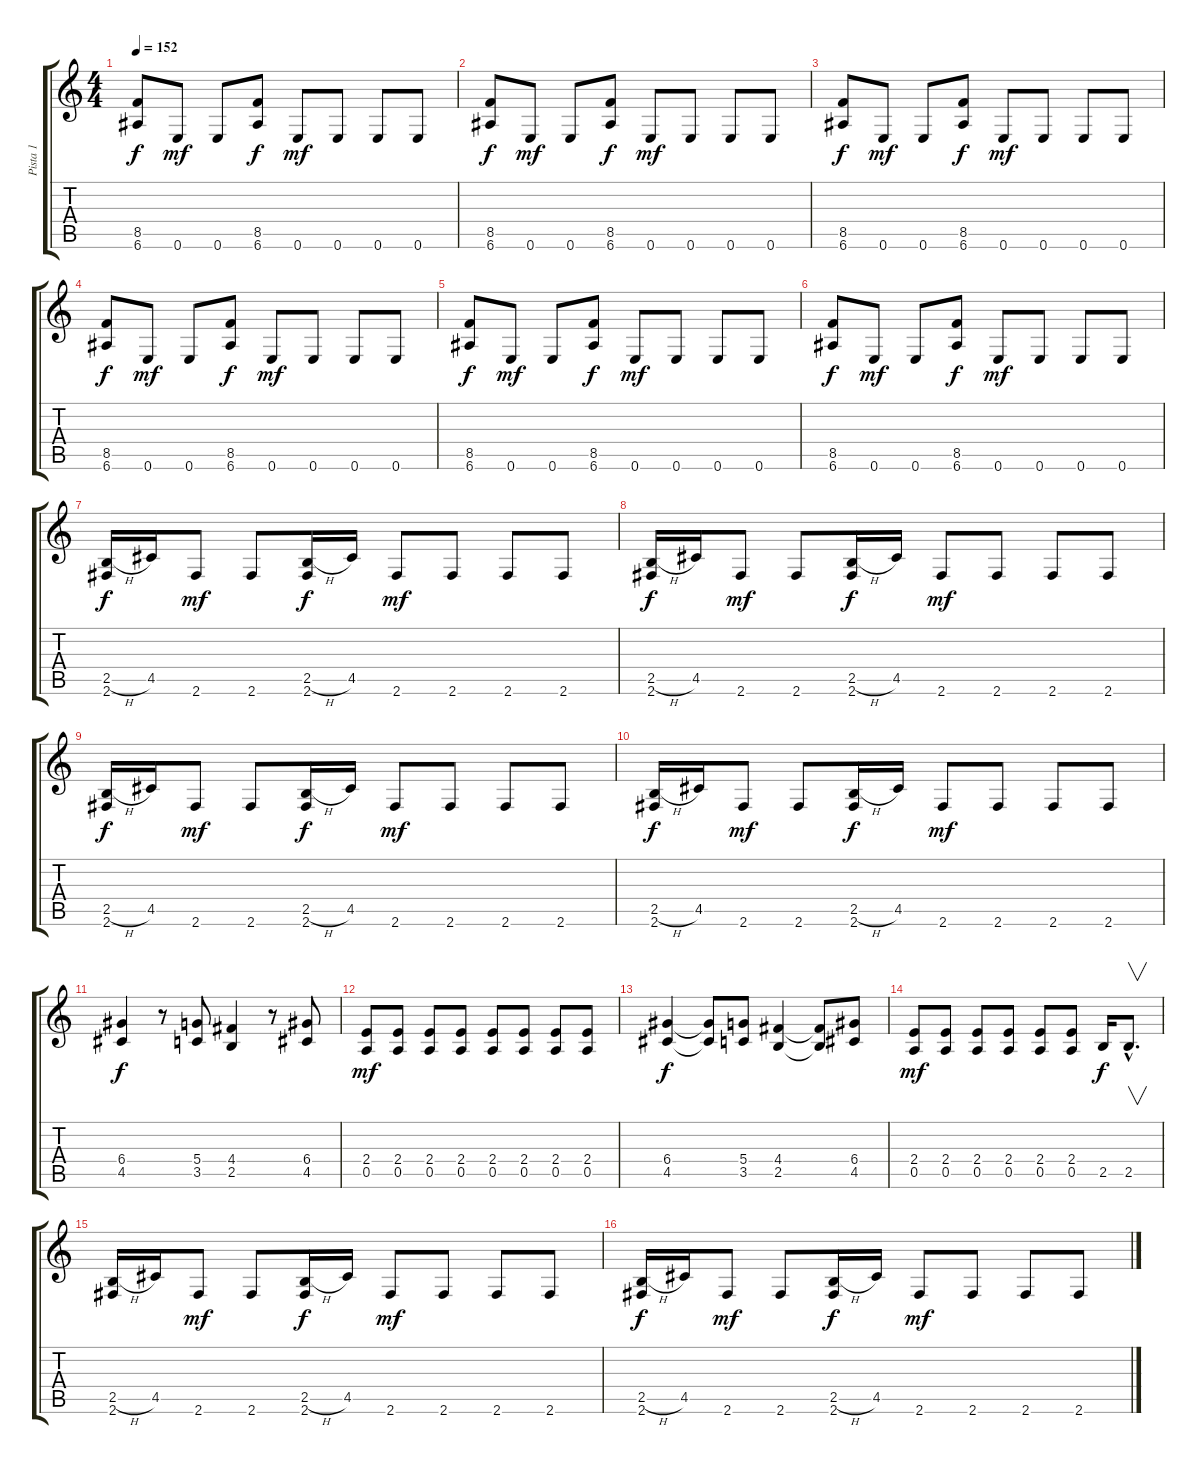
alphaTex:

\track ("Pista 1" "Pista 1") {instrument overdrivenguitar}
\staff {score tabs}
\tuning (E4 B3 G3 D3 A2 E2) {hide}
\ts (4 4)
\tempo 152
\clef g2
\ks c
(8.5 6.6).8{dy f} 0.6.8{dy mf} 0.6.8 (8.5 6.6).8{dy f} 0.6.8{dy mf} 0.6.8 0.6.8 0.6.8 |
(8.5 6.6).8{dy f} 0.6.8{dy mf} 0.6.8 (8.5 6.6).8{dy f} 0.6.8{dy mf} 0.6.8 0.6.8 0.6.8 |
(8.5 6.6).8{dy f} 0.6.8{dy mf} 0.6.8 (8.5 6.6).8{dy f} 0.6.8{dy mf} 0.6.8 0.6.8 0.6.8 |
(8.5 6.6).8{dy f} 0.6.8{dy mf} 0.6.8 (8.5 6.6).8{dy f} 0.6.8{dy mf} 0.6.8 0.6.8 0.6.8 |
(8.5 6.6).8{dy f} 0.6.8{dy mf} 0.6.8 (8.5 6.6).8{dy f} 0.6.8{dy mf} 0.6.8 0.6.8 0.6.8 |
(8.5 6.6).8{dy f} 0.6.8{dy mf} 0.6.8 (8.5 6.6).8{dy f} 0.6.8{dy mf} 0.6.8 0.6.8 0.6.8 |
(2.5{h} 2.6).16{dy f} 4.5.16 2.6.8{dy mf} 2.6.8 (2.5{h} 2.6).16{dy f} 4.5.16 2.6.8{dy mf} 2.6.8 2.6.8 2.6.8 |
(2.5{h} 2.6).16{dy f} 4.5.16 2.6.8{dy mf} 2.6.8 (2.5{h} 2.6).16{dy f} 4.5.16 2.6.8{dy mf} 2.6.8 2.6.8 2.6.8 |
(2.5{h} 2.6).16{dy f} 4.5.16 2.6.8{dy mf} 2.6.8 (2.5{h} 2.6).16{dy f} 4.5.16 2.6.8{dy mf} 2.6.8 2.6.8 2.6.8 |
(2.5{h} 2.6).16{dy f} 4.5.16 2.6.8{dy mf} 2.6.8 (2.5{h} 2.6).16{dy f} 4.5.16 2.6.8{dy mf} 2.6.8 2.6.8 2.6.8 |
(6.4 4.5).4{dy f} r.8 (5.4 3.5).8 (4.4 2.5).4 r.8 (6.4 4.5).8 |
(2.4 0.5).8{dy mf} (2.4 0.5).8 (2.4 0.5).8 (2.4 0.5).8 (2.4 0.5).8 (2.4 0.5).8 (2.4 0.5).8 (2.4 0.5).8 |
(6.4 4.5).4{dy f} (6.4{t} 4.5{t}).8 (5.4 3.5).8 (4.4 2.5).4 (4.4{t} 2.5{t}).8 (6.4 4.5).8 |
(2.4 0.5).8{dy mf} (2.4 0.5).8 (2.4 0.5).8 (2.4 0.5).8 (2.4 0.5).8 (2.4 0.5).8 2.5.16{dy f} 2.5{hac}.8{v d} |
(2.5{h} 2.6).16 4.5.16 2.6.8{dy mf} 2.6.8 (2.5{h} 2.6).16{dy f} 4.5.16 2.6.8{dy mf} 2.6.8 2.6.8 2.6.8 |
(2.5{h} 2.6).16{dy f} 4.5.16 2.6.8{dy mf} 2.6.8 (2.5{h} 2.6).16{dy f} 4.5.16 2.6.8{dy mf} 2.6.8 2.6.8 2.6.8
